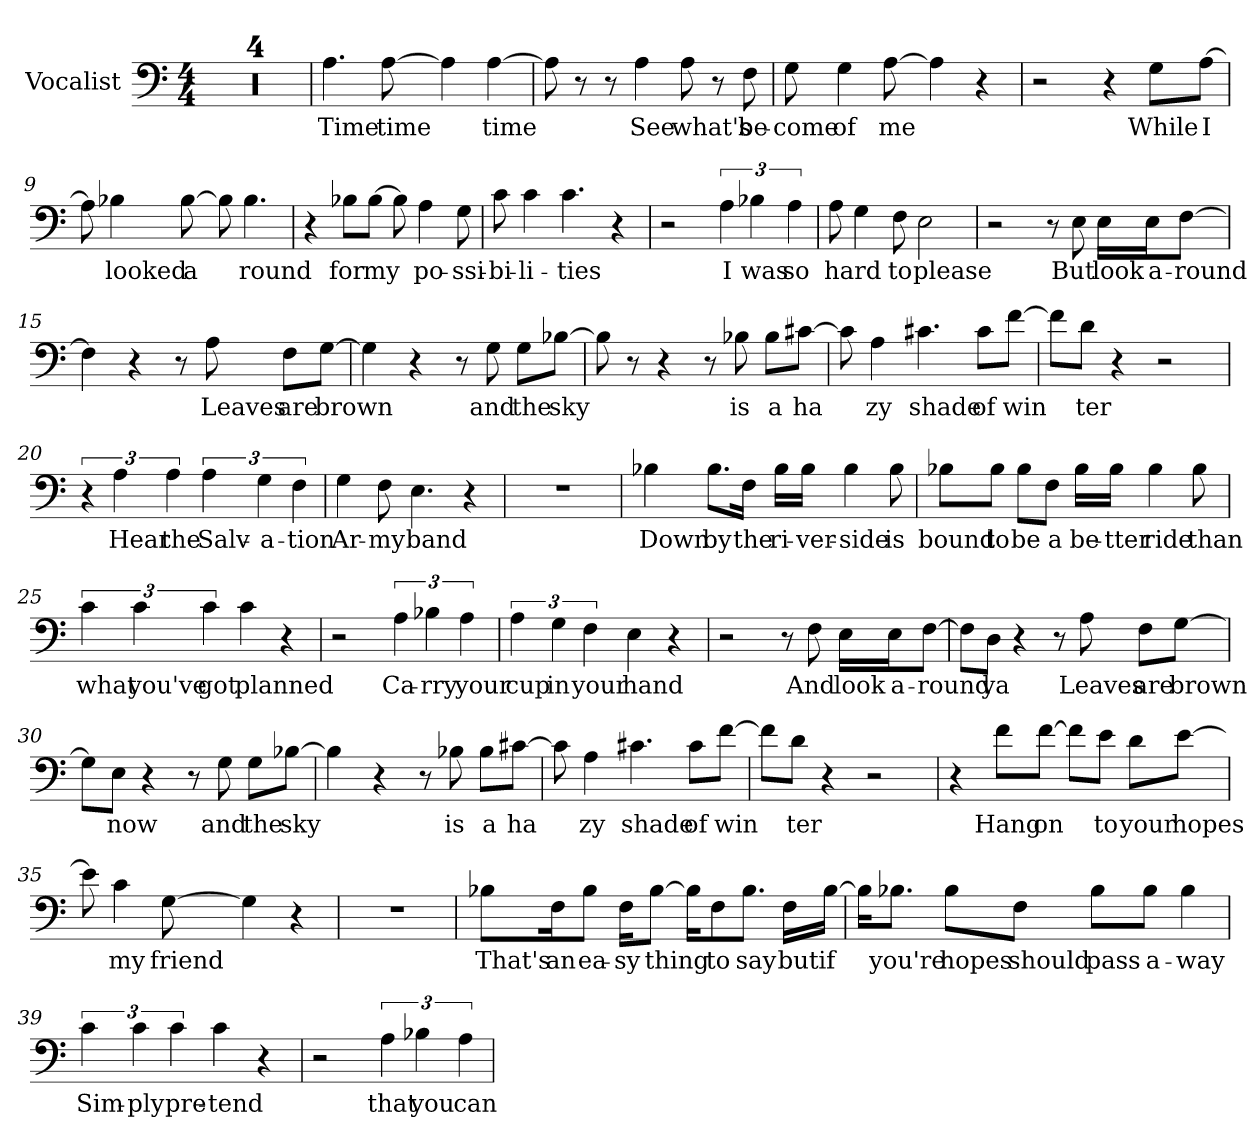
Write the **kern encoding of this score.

**kern	**text
*part1	*part1
*staff1	*staff1
*I"Vocalist	*
*clefF4	*
*M4/4	*
=1	=1
*clefF4	*
*M4/4	*
1r	.
=2	=2
1r	.
=3	=3
1r	.
=4	=4
1r	.
=5	=5
4.A	Time
[8A	time
4A]	_
[4A	time
=6	=6
8A]	_
8r	.
8r	.
4A	See
8A	what's
8r	.
8F	be-
=7	=7
8G	-come
4G	of
[8A	me
4A]	_
4r	.
=8	=8
2r	.
4r	.
8G\L	While
[8A\J	I
=9	=9
8A]	_
4B-X	looked
[8B-	a-
8B-]	_
4.B-	-round
=10	=10
4r	.
8B-X\L	for
[8B-\J	my
8B-]	_
4A	po-
8G	-ssi-
=11	=11
8c	-bi-
4c	-li-
4.c	-ties
4r	.
=12	=12
2r	.
6A	I
6B-X	was
6A	so
=13	=13
8A	hard
4G	_
8F	to
2E	please
=14	=14
2r	.
8r	.
8E	But
16E\LL	look
16E\J	a-
[8F\J	-round
=15	=15
4F]	_
4r	.
8r	.
8A	Leaves
8F\L	are
[8G\J	brown
=16	=16
4G]	_
4r	.
8r	.
8G	and
8G\L	the
[8B-X\J	sky
=17	=17
8B-]	_
8r	.
4r	.
8r	.
8B-X	is
8B-\L	a
[8c#X\J	ha-
=18	=18
8c#]	_
4A	-zy
4.c#X	shade
8c#\L	of
[8f\J	win-
=19	=19
8f\L]	_
8d\J	-ter
4r	.
2r	.
=20	=20
6r	.
6A	Hear
6A	the
6A	Salv-
6G	-a-
6F	-tion
=21	=21
4G	Ar-
8F	-my
4.E	band
4r	.
=22	=22
1r	.
=23	=23
4B-X	Down
8.B-\L	by
16F\Jk	the
16B-\LL	ri-
16B-\JJ	-ver-
4B-	-side
8B-	is
=24	=24
8B-X\L	bound
8B-\J	to
8B-\L	be
8F\J	a
16B-\LL	be-
16B-\JJ	-tter
4B-	ride
8B-	than
=25	=25
6c	what
6c	you've
6c	got
4c	planned
4r	.
=26	=26
2r	.
6A	Ca-
6B-X	-rry
6A	your
=27	=27
6A	cup
6G	in
6F	your
4E	hand
4r	.
=28	=28
2r	.
8r	.
8F	And
16E\LL	look
16E\J	a-
[8F\J	-round
=29	=29
8F\L]	_
8D\J	ya
4r	.
8r	.
8A	Leaves
8F\L	are
[8G\J	brown
=30	=30
8G\L]	_
8E\J	now
4r	.
8r	.
8G	and
8G\L	the
[8B-X\J	sky
=31	=31
4B-]	_
4r	.
8r	.
8B-X	is
8B-\L	a
[8c#X\J	ha-
=32	=32
8c#]	_
4A	-zy
4.c#X	shade
8c#\L	of
[8f\J	win-
=33	=33
8f\L]	_
8d\J	-ter
4r	.
2r	.
=34	=34
4r	.
8f\L	Hang
[8f\J	on
8f\L]	_
8e\J	to
8d\L	your
[8e\J	hopes
=35	=35
8e]	_
4c	my
[8G	friend
4G]	_
4r	.
=36	=36
1r	.
=37	=37
8B-X\L	That's
16F\K	an
8B-\J	ea-
16F\KL	-sy
[8B-\J	thing
16B-\KL]	_
8F\	to
8.B-\J	say
16F\LL	but
[16B-\JJ	if
=38	=38
16B-\KL]	_
8.B-X\J	you're
8B-\L	hopes
8F\J	should
8B-\L	pass
8B-\J	a-
4B-	-way
=39	=39
6c	Sim-
6c	-ply
6c	pre-
4c	-tend
4r	.
=40	=40
2r	.
6A	that
6B-X	you
6A	can
=	=
*-	*-
